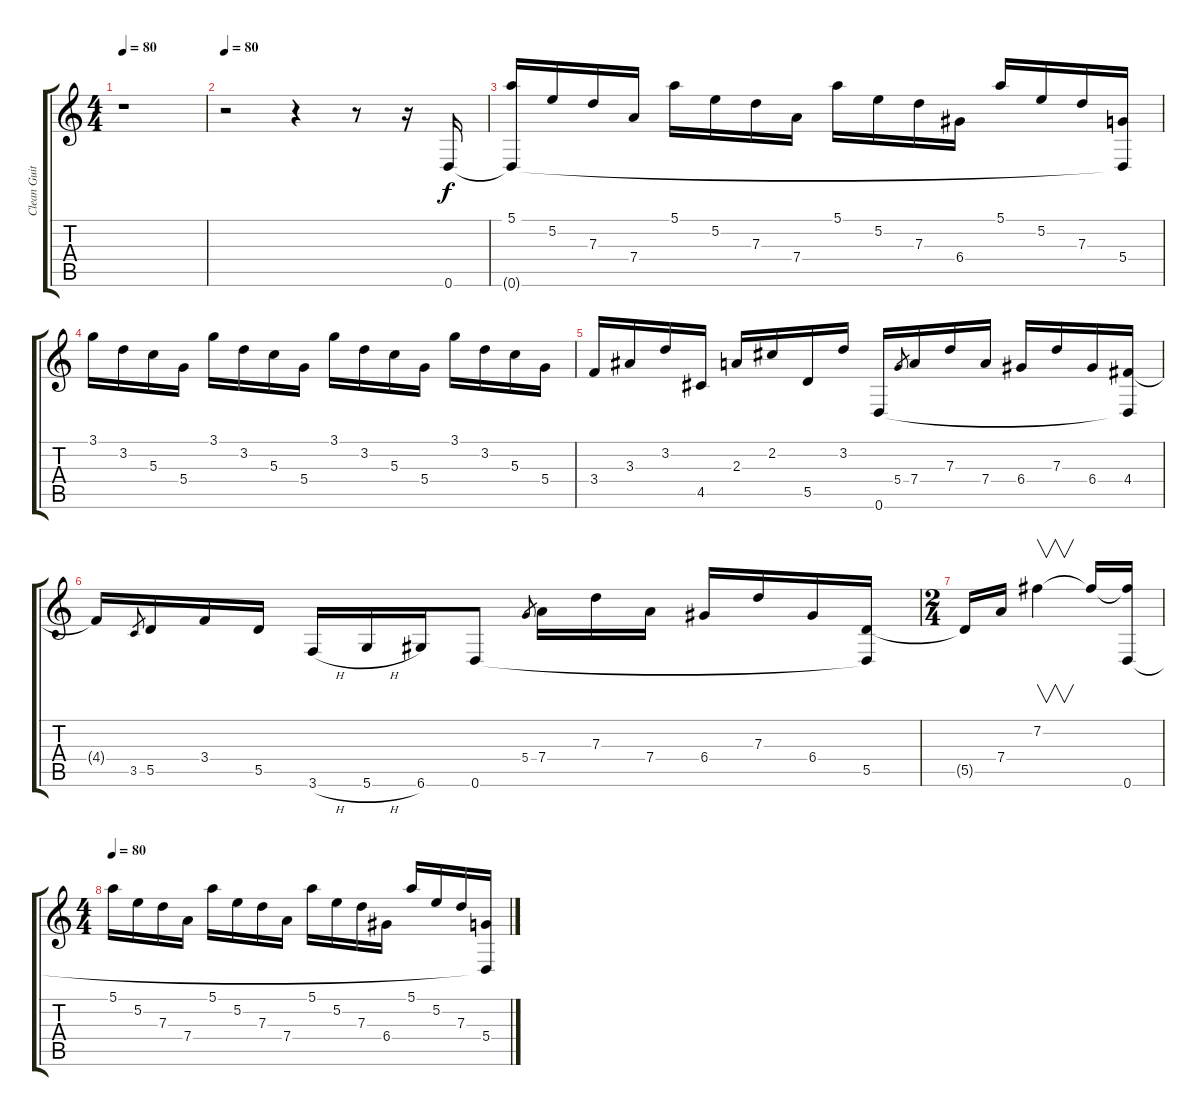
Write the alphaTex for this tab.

\track ("Clean Guitar" "Clean Guit") {instrument electricguitarjazz}
\staff {score tabs}
\tuning (E4 B3 G3 D3 A2 D2) {hide}
\ts (4 4)
\tempo 80
\clef g2
\ks c
r.1{dy f} |
\tempo 80
r.2 r.4 r.8 r.16 0.6.16 |
(5.1 0.6{t}).16 5.2.16 7.3.16 7.4.16 5.1.16 5.2.16 7.3.16 7.4.16 5.1.16 5.2.16 7.3.16 6.4.16 5.1.16 5.2.16 7.3.16 (5.4 0.6{t}).16 |
3.1.16 3.2.16 5.3.16 5.4.16 3.1.16 3.2.16 5.3.16 5.4.16 3.1.16 3.2.16 5.3.16 5.4.16 3.1.16 3.2.16 5.3.16 5.4.16 |
3.4.16 3.3.16 3.2.16 4.5.16 2.3.16 2.2.16 5.5.16 3.2.16 0.6.16 5.4.8{gr} 7.4.16 7.3.16 7.4.16 6.4.16 7.3.16 6.4.16 (4.4 0.6{t}).16 |
4.4{t}.16 3.5.8{gr} 5.5.16 3.4.16 5.5.16 3.6{h}.16 5.6{h}.16 6.6.16 0.6.8 5.4.8{gr} 7.4.16 7.3.16 7.4.16 6.4.16 7.3.16 6.4.16 (5.5 0.6{t}).16 |
\ts (2 4)
5.5{t}.16 7.4.16 7.2.4{v} 7.2{t}.16 (7.2{t} 0.6).16 |
\ts (4 4)
\tempo 80
5.1.16 5.2.16 7.3.16 7.4.16 5.1.16 5.2.16 7.3.16 7.4.16 5.1.16 5.2.16 7.3.16 6.4.16 5.1.16 5.2.16 7.3.16 (5.4 0.6{t}).16
